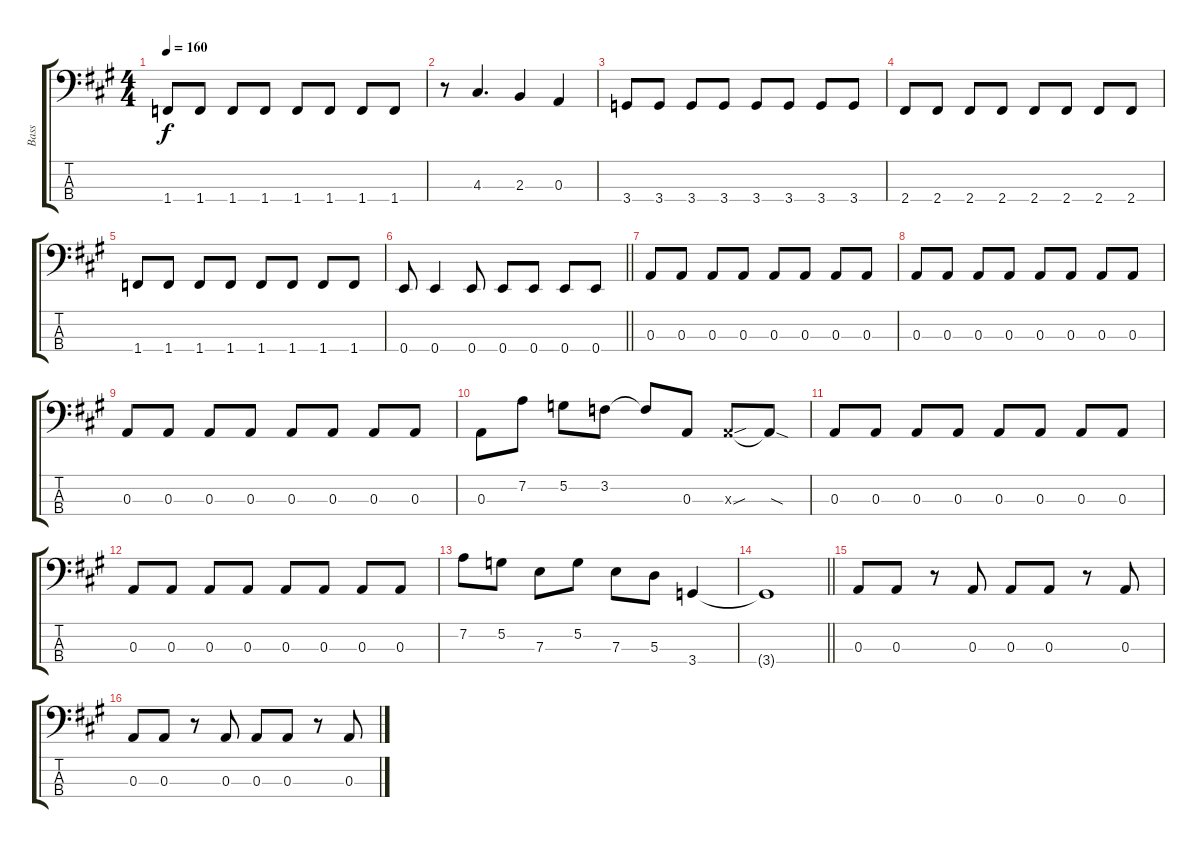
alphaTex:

\track ("Bass" "Bass") {instrument electricbassfinger}
\staff {score tabs}
\tuning (G2 D2 A1 E1) {hide}
\ts (4 4)
\tempo 160
\clef f4
\ks a
1.4.8{dy f} 1.4.8 1.4.8 1.4.8 1.4.8 1.4.8 1.4.8 1.4.8 |
r.8 4.3.4{d} 2.3.4 0.3.4 |
3.4.8 3.4.8 3.4.8 3.4.8 3.4.8 3.4.8 3.4.8 3.4.8 |
2.4.8 2.4.8 2.4.8 2.4.8 2.4.8 2.4.8 2.4.8 2.4.8 |
1.4.8 1.4.8 1.4.8 1.4.8 1.4.8 1.4.8 1.4.8 1.4.8 |
\barLineRight lightlight
0.4.8 0.4.4 0.4.8 0.4.8 0.4.8 0.4.8 0.4.8 |
0.3.8 0.3.8 0.3.8 0.3.8 0.3.8 0.3.8 0.3.8 0.3.8 |
0.3.8 0.3.8 0.3.8 0.3.8 0.3.8 0.3.8 0.3.8 0.3.8 |
0.3.8 0.3.8 0.3.8 0.3.8 0.3.8 0.3.8 0.3.8 0.3.8 |
0.3.8 7.2.8 5.2.8 3.2.8 3.2{t}.8 0.3.8 0.3{sou x}.8 0.3{sod t}.8 |
0.3.8 0.3.8 0.3.8 0.3.8 0.3.8 0.3.8 0.3.8 0.3.8 |
0.3.8 0.3.8 0.3.8 0.3.8 0.3.8 0.3.8 0.3.8 0.3.8 |
7.2.8 5.2.8 7.3.8 5.2.8 7.3.8 5.3.8 3.4.4 |
\barLineRight lightlight
3.4{t}.1 |
0.3.8 0.3.8 r.8 0.3.8 0.3.8 0.3.8 r.8 0.3.8 |
0.3.8 0.3.8 r.8 0.3.8 0.3.8 0.3.8 r.8 0.3.8
